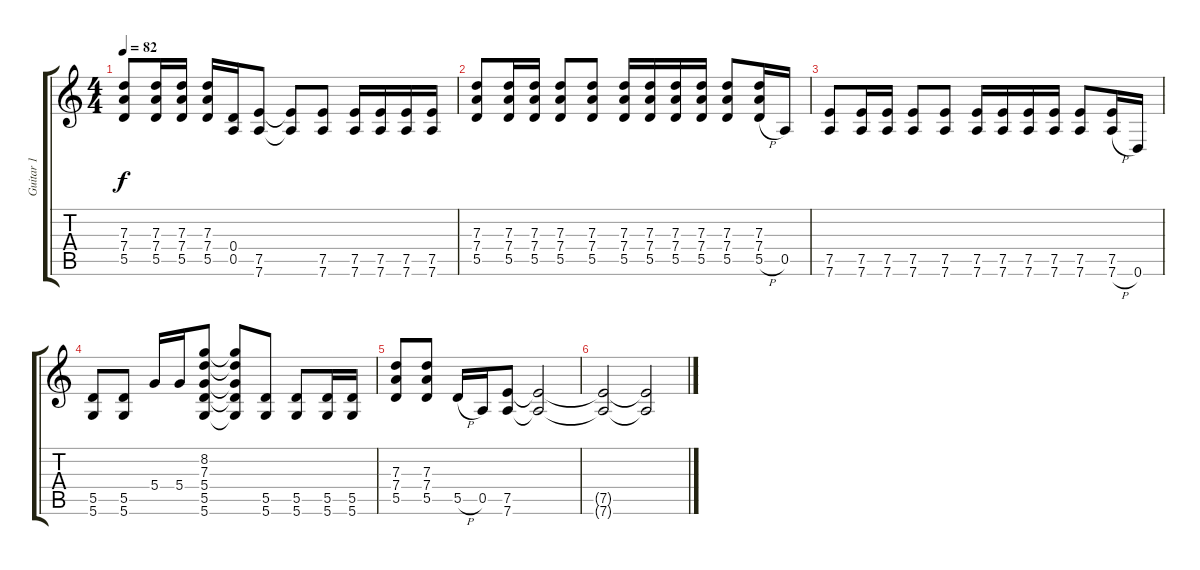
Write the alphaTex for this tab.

\track ("Guitar 1" "Guitar 1") {instrument distortionguitar}
\staff {score tabs}
\tuning (E4 B3 G3 D3 A2 D2) {hide}
\ts (4 4)
\tempo 82
\clef g2
\ks c
(7.3 7.4 5.5).8{dy f} (7.3 7.4 5.5).16 (7.3 7.4 5.5).16 (7.3 7.4 5.5).16 (0.4 0.5).16 (7.5 7.6).8 (7.5{t} 7.6{t}).8 (7.5 7.6).8 (7.5 7.6).16 (7.5 7.6).16 (7.5 7.6).16 (7.5 7.6).16 |
(7.3 7.4 5.5).8 (7.3 7.4 5.5).16 (7.3 7.4 5.5).16 (7.3 7.4 5.5).8 (7.3 7.4 5.5).8 (7.3 7.4 5.5).16 (7.3 7.4 5.5).16 (7.3 7.4 5.5).16 (7.3 7.4 5.5).16 (7.3 7.4 5.5).8 (7.3 7.4 5.5{h}).16 0.5.16 |
(7.5 7.6).8 (7.5 7.6).16 (7.5 7.6).16 (7.5 7.6).8 (7.5 7.6).8 (7.5 7.6).16 (7.5 7.6).16 (7.5 7.6).16 (7.5 7.6).16 (7.5 7.6).8 (7.5 7.6{h}).16 0.6.16 |
(5.5 5.6).8 (5.5 5.6).8 5.4.16 5.4.16 (8.2 7.3 5.4 5.5 5.6).8 (8.2{t} 7.3{t} 5.4{t} 5.5{t} 5.6{t}).8 (5.5 5.6).8 (5.5 5.6).8 (5.5 5.6).16 (5.5 5.6).16 |
(7.3 7.4 5.5).8 (7.3 7.4 5.5).8 5.5{h}.16 0.5.16 (7.5 7.6).8 (7.5{t} 7.6{t}).2{volume 0} |
(7.5{t} 7.6{t}).2 (7.5{t} 7.6{t}).2
